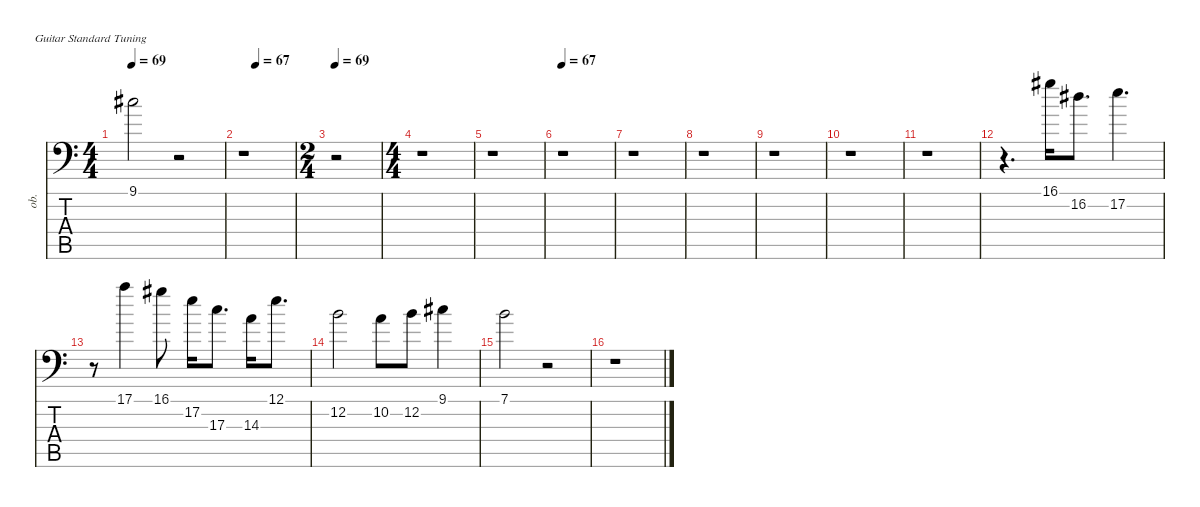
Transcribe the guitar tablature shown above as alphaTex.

\defaultSystemsLayout 4
\hideDynamics
\bracketExtendMode nobrackets
\otherSystemsTrackNameOrientation horizontal
\track ("Track 8" "ob.") {instrument oboe}
\staff {score tabs}
\tuning (E4 B3 G3 D3 A2 E2)
\ts (4 4)
\tempo 69
\clef f4
\ks c
9.1{t acc #}.2{dy f beam Down} r.2{beam Down} |
\tempo (67 0.25)
r.1{beam Down} |
\ts (2 4)
\beaming (8 2 2 2 2)
\tempo 69
r.2{beam Down} |
\ts (4 4)
\beaming (8 2 2 2 2)
r.1{beam Down} |
r.1{beam Down} |
\tempo 67
r.1{beam Down} |
r.1{beam Down} |
r.1{beam Down} |
r.1{beam Down} |
r.1{beam Down} |
r.1{beam Down} |
r.4{d beam Down} 16.1{acc #}.16{beam Down} 16.2{acc #}.8{d dy mf beam Down} 17.2.4{d dy f beam Down} |
r.8{beam Down} 17.1.4{beam Down} 16.1{acc #}.8{dy mf beam Down} 17.2.16{dy mp beam Down} 17.3.8{d beam Down} 14.3.16{dy mf beam Down} 12.1.8{d beam Down} |
12.2.2{dy mp beam Down} 10.2.8{beam Down} 12.2.8{beam Down} 9.1{acc #}.4{beam Down} |
7.1.2{beam Down} r.2{beam Down} |
r.1{beam Down}
